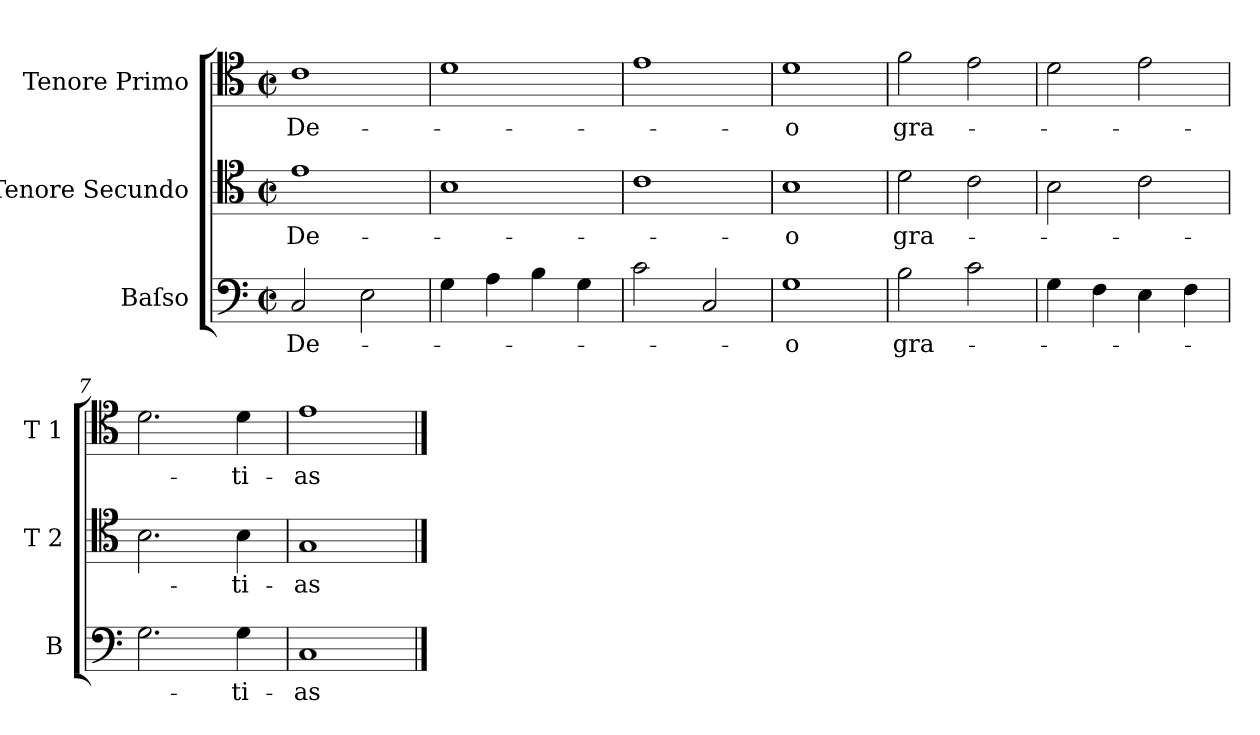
**kern	**text	**kern	**text	**kern	**text
*part3	*part3	*part2	*part2	*part1	*part1
*staff3	*staff3	*staff2	*staff2	*staff1	*staff1
*I"Baſso	*	*I"Tenore Secundo	*	*I"Tenore Primo	*
*I'B	*	*I'T 2	*	*I'T 1	*
*clefF4	*	*clefC4	*	*clefC4	*
*k[]	*	*k[]	*	*k[]	*
*C:	*	*C:	*	*C:	*
*M2/2	*	*M2/2	*	*M2/2	*
*met(c|)	*	*met(c|)	*	*met(c|)	*
=1	=1	=1	=1	=1	=1
2C/	De-	1e	De-	1c	De-
2E\	.	.	.	.	.
=2	=2	=2	=2	=2	=2
4G\	.	1B	.	1d	.
4A\	.	.	.	.	.
4B\	.	.	.	.	.
4G\	.	.	.	.	.
=3	=3	=3	=3	=3	=3
2c\	.	1c	.	1e	.
2C/	.	.	.	.	.
=4	=4	=4	=4	=4	=4
1G	-o	1B	-o	1d	-o
=5	=5	=5	=5	=5	=5
2B\	gra-	2d\	gra-	2f\	gra-
2c\	.	2c\	.	2e\	.
=6	=6	=6	=6	=6	=6
4G\	.	2B\	.	2d\	.
4F\	.	.	.	.	.
4E\	.	2c\	.	2e\	.
4F\	.	.	.	.	.
=7	=7	=7	=7	=7	=7
2.G\	.	2.B\	.	2.d\	.
4G\	-ti-	4B\	-ti-	4d\	-ti-
=8	=8	=8	=8	=8	=8
1C	-as	1G	-as	1e	-as
==	==	==	==	==	==
*-	*-	*-	*-	*-	*-
